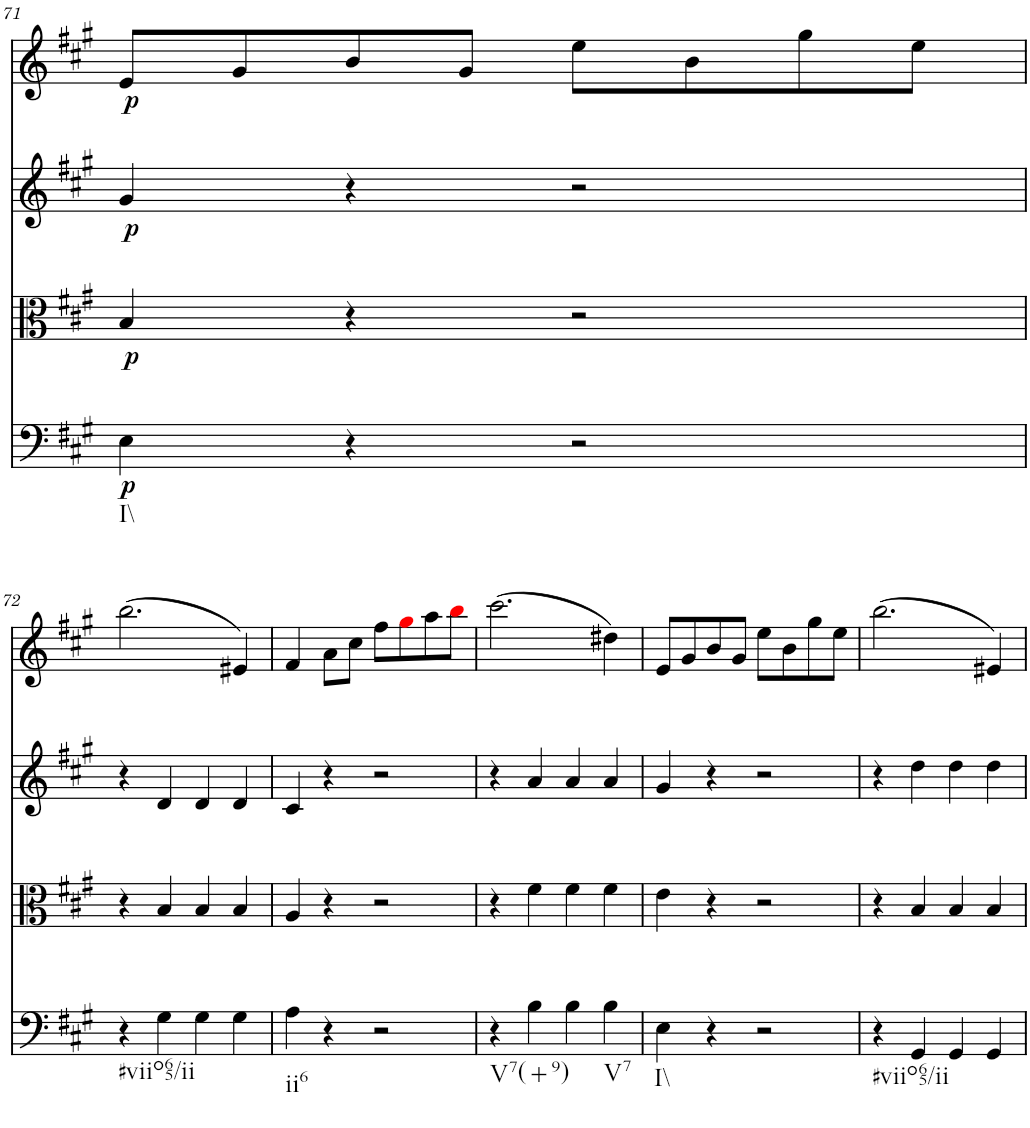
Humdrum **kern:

**kern	**dynam	**kern	**dynam	**kern	**dynam	**kern	**dynam
*part4	*part4	*part3	*part3	*part2	*part2	*part1	*part1
*staff4	*staff4	*staff3	*staff3	*staff2	*staff2	*staff1	*staff1
*I"Violoncello	*	*I"Viola	*	*I"Violin 2	*	*I"Violin 1	*
*I'Vc	*	*I'Vla	*	*I'Vln	*	*I'Vln	*
!!LO:PB:g=z
*clefF4	*	*clefC3	*	*clefG2	*	*clefG2	*
*k[f#c#g#]	*	*k[f#c#g#]	*	*k[f#c#g#]	*	*k[f#c#g#]	*
*A:	*	*A:	*	*A:	*	*A:	*
*M2/2	*	*M2/2	*	*M2/2	*	*M2/2	*
*met(c|)	*	*met(c|)	*	*met(c|)	*	*met(c|)	*
=71	=71	=71	=71	=71	=71	=71	=71
!LO:TX:b:t=I\\	!	!	!	!	!	!	!
!	!LO:DY:b	!	!LO:DY:b	!	!LO:DY:b	!	!LO:DY:b
4E\	p	4B/	p	4g#/	p	8e/L	p
.	.	.	.	.	.	8g#/	.
4r	.	4r	.	4r	.	8b/	.
.	.	.	.	.	.	8g#/J	.
2r	.	2r	.	2r	.	8ee\L	.
.	.	.	.	.	.	8b\	.
.	.	.	.	.	.	8gg#\	.
.	.	.	.	.	.	8ee\J	.
!!LO:LB:g=z
=72	=72	=72	=72	=72	=72	=72	=72
!LO:TX:b:t=#viio65/ii	!	!	!	!	!	!	!
4r	.	4r	.	4r	.	(2.bb\	.
4G#\	.	4B/	.	4d/	.	.	.
4G#\	.	4B/	.	4d/	.	.	.
4G#\	.	4B/	.	4d/	.	4e#X/)	.
=73	=73	=73	=73	=73	=73	=73	=73
!LO:TX:b:t=ii6	!	!	!	!	!	!	!
4A\	.	4A/	.	4c#/	.	4f#/	.
4r	.	4r	.	4r	.	8a\L	.
.	.	.	.	.	.	8cc#\J	.
2r	.	2r	.	2r	.	8ff#\L	.
.	.	.	.	.	.	8gg#i\	.
.	.	.	.	.	.	8aa\	.
.	.	.	.	.	.	8bbi\J	.
=74	=74	=74	=74	=74	=74	=74	=74
!LO:TX:b:t=V7(+9)	!	!	!	!	!	!	!
4r	.	4r	.	4r	.	(2.ccc#\	.
4B\	.	4f#\	.	4a/	.	.	.
4B\	.	4f#\	.	4a/	.	.	.
!LO:TX:b:t=V7	!	!	!	!	!	!	!
4B\	.	4f#\	.	4a/	.	4dd#X\)	.
=75	=75	=75	=75	=75	=75	=75	=75
!LO:TX:b:t=I\\	!	!	!	!	!	!	!
4E\	.	4e\	.	4g#/	.	8e/L	.
.	.	.	.	.	.	8g#/	.
4r	.	4r	.	4r	.	8b/	.
.	.	.	.	.	.	8g#/J	.
2r	.	2r	.	2r	.	8ee\L	.
.	.	.	.	.	.	8b\	.
.	.	.	.	.	.	8gg#\	.
.	.	.	.	.	.	8ee\J	.
=76	=76	=76	=76	=76	=76	=76	=76
!LO:TX:b:t=#viio65/ii	!	!	!	!	!	!	!
4r	.	4r	.	4r	.	(2.bb\	.
4GG#/	.	4B/	.	4dd\	.	.	.
4GG#/	.	4B/	.	4dd\	.	.	.
4GG#/	.	4B/	.	4dd\	.	4e#X/)	.
=	=	=	=	=	=	=	=
*-	*-	*-	*-	*-	*-	*-	*-
